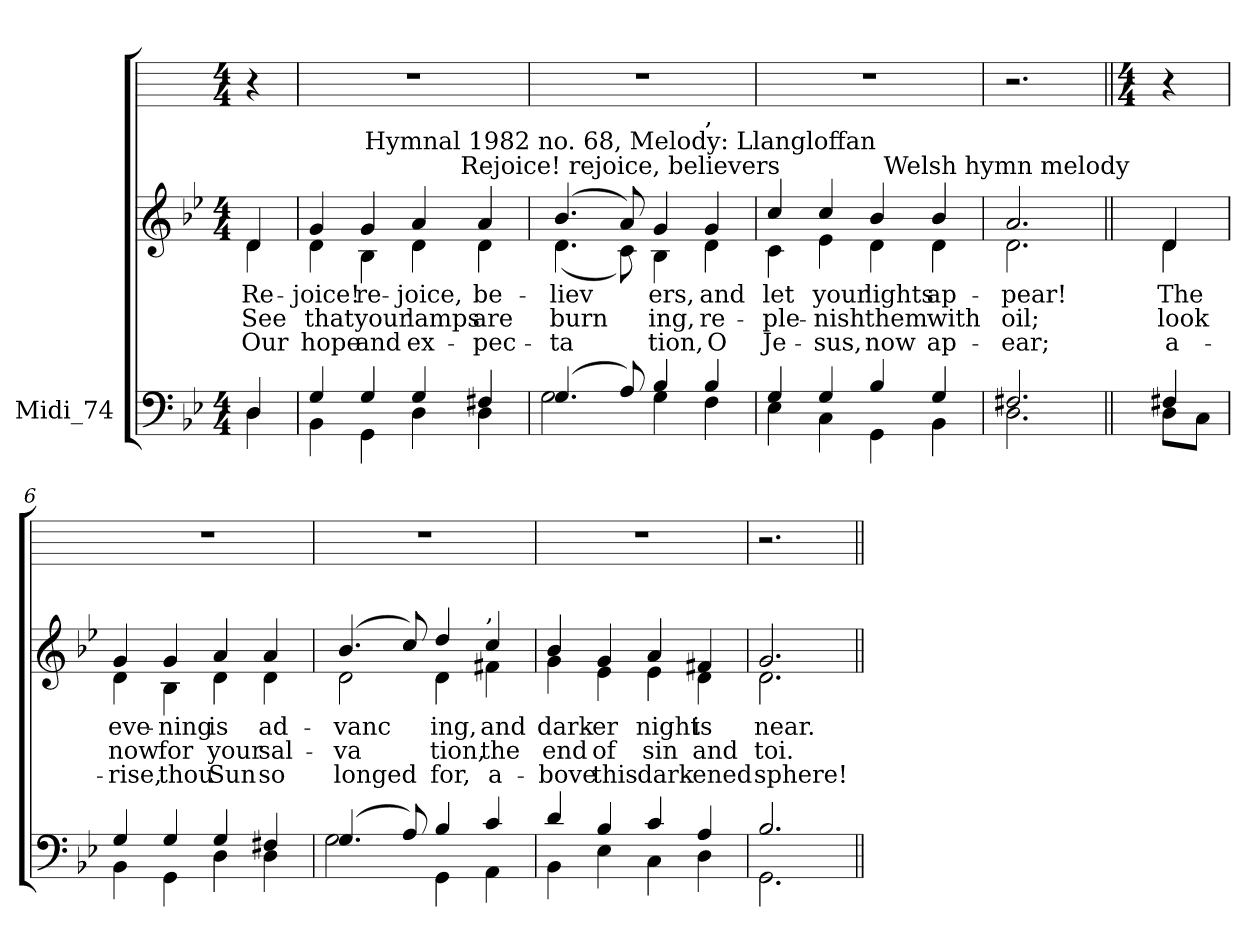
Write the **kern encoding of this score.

**kern	**kern	**text	**text	**text	**kern
*part3	*part2	*part2	*part2	*part2	*part1
*staff3	*staff2	*staff2	*staff2	*staff2	*staff1
*I"Midi_74	*	*	*	*	*
*clefF4	*clefG2	*	*	*	*
*k[b-e-]	*k[b-e-]	*	*	*	*
*B-:	*B-:	*	*	*	*
*M4/4	*M4/4	*	*	*	*M4/4
=	=	=	=	=	=
*^	*	*	*	*	*
!	!	!LO:TX:a:cj:t=Laurentius Laurenti (1660-1722),\ntr. Sarah Findlater (1823-1907)	!	!	!	!
!	!	!	!LO:LY:b	!LO:LY:b	!LO:LY:b	!
*	*	*^	*	*	*	*
4D/	4D\	4d/	4d\	Re-	-See	Our	4r
=1	=1	=1	=1	=1	=1	=1	=1
!	!	!	!	!LO:LY:b	!LO:LY:b	!LO:LY:b	!
4G/	4BB-\	4g/	4d\	joice!	that	hope	1r
!	!	!	!	!LO:LY:b	!LO:LY:b	!LO:LY:b	!
4G/	4GG\	4g/	4B-\	re-	-your	and	.
!	!	!	!	!LO:LY:b	!LO:LY:b	!LO:LY:b	!
4G/	4D\	4a/	4d\	joice,	lamps	ex-	.
!	!	!	!	!LO:LY:b	!LO:LY:b	!LO:LY:b	!
4F#X/	4D\	4a/	4d\	-be-	-are	pec-	.
=2	=2	=2	=2	=2	=2	=2	=2
!	!	!	!	!LO:LY:b	!LO:LY:b	!LO:LY:b	!
(>4.G/	2G\	(>4.b-/	(<4.d\	-liev	burn	ta	1r
!	!	!LO:TX:a:cj:t=Rejoice! rejoice, believers	!	!	!	!	!
!	!	!LO:TX:a:cj:t=Hymnal 1982 no. 68, Melody&colon; Llangloffan	!	!	!	!	!
8A/)	.	8a/)	8c\)	.	.	.	.
!	!	!	!	!LO:LY:b	!LO:LY:b	!LO:LY:b	!
4B-/	4G\	4g/	4B-\	ers,	ing,	tion,	.
!	!	!LO:TX:a:t=,	!	!	!	!	!
!	!	!	!	!LO:LY:b	!LO:LY:b	!LO:LY:b	!
4B-/	4F\	4g/	4d\	and	re-	-O	.
=3	=3	=3	=3	=3	=3	=3	=3
!	!	!	!	!LO:LY:b	!LO:LY:b	!LO:LY:b	!
4G/	4E-\	4cc/	4c\	let	ple-	-Je-	1r
!	!	!	!	!LO:LY:b	!LO:LY:b	!LO:LY:b	!
4G/	4C\	4cc/	4e-\	-your	nish	sus,	.
!	!	!	!	!LO:LY:b	!LO:LY:b	!LO:LY:b	!
4B-/	4GG\	4b-/	4d\	lights	them	now	.
!	!	!	!	!LO:LY:b	!LO:LY:b	!LO:LY:b	!
4G/	4BB-\	4b-/	4d\	ap-	-with	ap-	.
=4	=4	=4	=4	=4	=4	=4	=4
!	!	!LO:TX:a:cj:t=Welsh hymn melody	!	!	!	!	!
!	!	!	!	!LO:LY:b	!LO:LY:b	!LO:LY:b	!
2.F#X/	2.D\	2.a/	2.d\	-pear!	oil;	ear;	2.r
!!LO:LB:g=z
=5||	=5||	=5||	=5||	=5||	=5||	=5||	=5||
*	*	*	*	*	*	*	*M4/4
!	!	!	!	!LO:LY:b	!LO:LY:b	!LO:LY:b	!
4F#X/	8D\L	4d/	4d\	The	look	a-	4r
.	8C\J	.	.	.	.	.	.
=6	=6	=6	=6	=6	=6	=6	=6
!	!	!	!	!LO:LY:b	!LO:LY:b	!LO:LY:b	!
4G/	4BB-\	4g/	4d\	-eve-	-now	rise,	1r
!	!	!	!	!LO:LY:b	!LO:LY:b	!LO:LY:b	!
4G/	4GG\	4g/	4B-\	ning	for	thou	.
!	!	!	!	!LO:LY:b	!LO:LY:b	!LO:LY:b	!
4G/	4D\	4a/	4d\	is	your	Sun	.
!	!	!	!	!LO:LY:b	!LO:LY:b	!LO:LY:b	!
4F#X/	4D\	4a/	4d\	ad-	-sal-	-so	.
=7	=7	=7	=7	=7	=7	=7	=7
!	!	!	!	!LO:LY:b	!LO:LY:b	!LO:LY:b	!
(>4.G/	2G\	(>4.b-/	2d\	vanc	va	longed	1r
8A/)	.	8cc/)	.	.	.	.	.
!	!	!	!	!LO:LY:b	!LO:LY:b	!LO:LY:b	!
4B-/	4GG\	4dd/	4d\	ing,	tion,	for,	.
!	!	!LO:TX:a:t=,	!	!	!	!	!
!	!	!	!	!LO:LY:b	!LO:LY:b	!LO:LY:b	!
4c/	4AA\	4cc/	4f#X\	and	the	a-	.
=8	=8	=8	=8	=8	=8	=8	=8
!	!	!	!	!LO:LY:b	!LO:LY:b	!LO:LY:b	!
4d/	4BB-\	4b-/	4g\	-dark-	-end	bove	1r
!	!	!	!	!LO:LY:b	!LO:LY:b	!LO:LY:b	!
4B-/	4E-\	4g/	4e-\	er	of	this	.
!	!	!	!	!LO:LY:b	!LO:LY:b	!LO:LY:b	!
4c/	4C\	4a/	4e-\	night	sin	dark-	.
!	!	!	!	!LO:LY:b	!LO:LY:b	!LO:LY:b	!
4A/	4D\	4f#X/	4d\	-is	and	ened	.
=9	=9	=9	=9	=9	=9	=9	=9
!	!	!	!	!LO:LY:b	!LO:LY:b	!LO:LY:b	!
2.B-/	2.GG\	2.g/	2.d\	near.	toi.	sphere!	2.r
*v	*v	*	*	*	*	*	*
*	*v	*v	*	*	*	*
=||	=||	=||	=||	=||	=||
*-	*-	*-	*-	*-	*-
